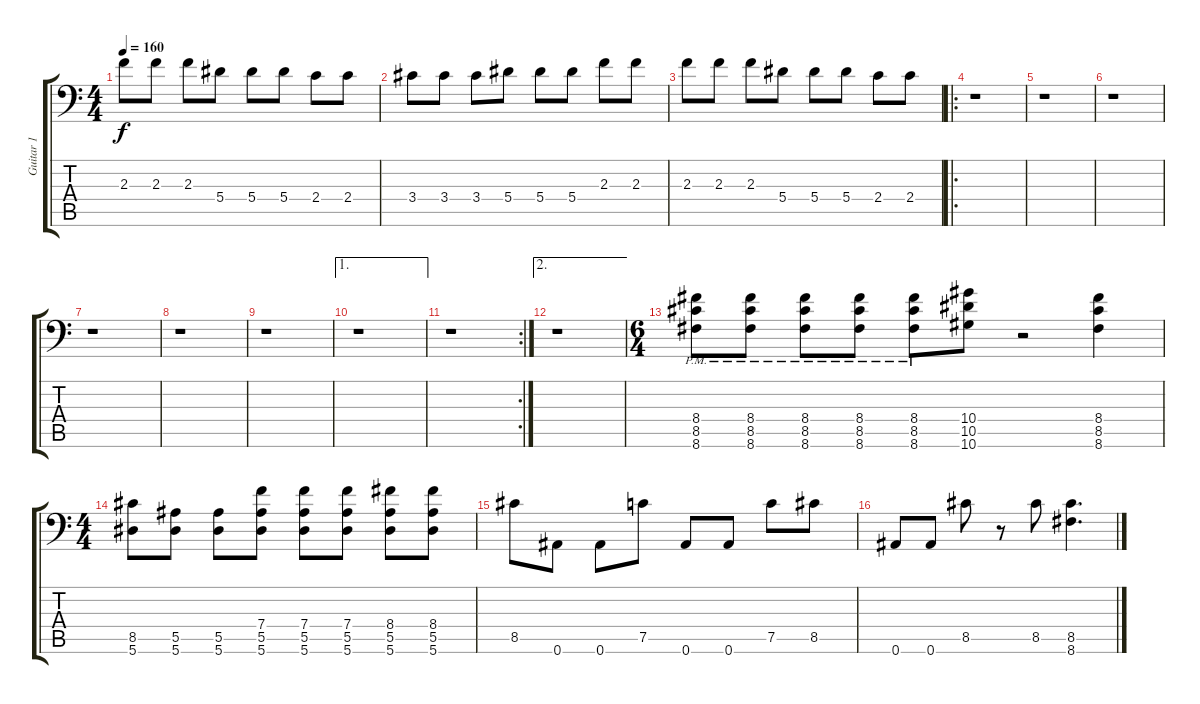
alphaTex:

\track ("Guitar 1 " "Guitar 1 ") {instrument distortionguitar}
\staff {score tabs}
\tuning (C4 G3 Eb3 Bb2 F2 Bb1) {hide}
\ts (4 4)
\tempo 160
\clef f4
\ks c
2.3.8{dy f} 2.3.8 2.3.8 5.4.8 5.4.8 5.4.8 2.4.8 2.4.8 |
3.4.8 3.4.8 3.4.8 5.4.8 5.4.8 5.4.8 2.3.8 2.3.8 |
2.3.8 2.3.8 2.3.8 5.4.8 5.4.8 5.4.8 2.4.8 2.4.8 |
\ro
r.1 |
r.1 |
r.1 |
r.1 |
r.1 |
r.1 |
\ae 1
r.1 |
\rc 2
r.1 |
\ae 2
r.1 |
\ts (6 4)
(8.4{pm} 8.5{pm} 8.6{pm}).8 (8.4{pm} 8.5{pm} 8.6{pm}).8 (8.4{pm} 8.5{pm} 8.6{pm}).8 (8.4{pm} 8.5{pm} 8.6{pm}).8 (8.4{pm} 8.5{pm} 8.6{pm}).8 (10.4 10.5 10.6).8 r.2 (8.4 8.5 8.6).4 |
\ts (4 4)
(8.5 5.6).8 (5.5 5.6).8 (5.5 5.6).8 (7.4 5.5 5.6).8 (7.4 5.5 5.6).8 (7.4 5.5 5.6).8 (8.4 5.5 5.6).8 (8.4 5.5 5.6).8 |
8.5.8 0.6.8 0.6.8 7.5.8 0.6.8 0.6.8 7.5.8 8.5.8 |
0.6.8 0.6.8 8.5.8 r.8 8.5.8 (8.5 8.6).4{d}
